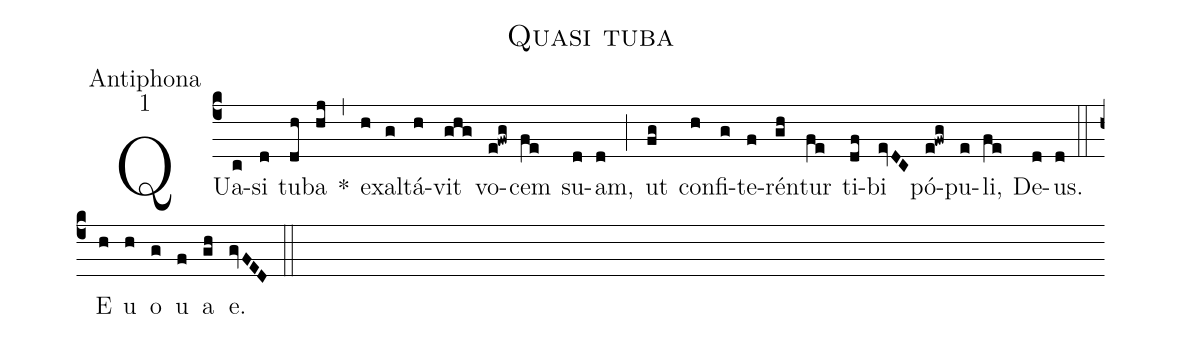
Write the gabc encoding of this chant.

name:Quasi tuba;
office-part:Antiphona;
mode:1;
%%
(c4) QUa(c)si(d) tu(dh)ba(hj) *(,) ex(h)al(g)tá(h)vit(ghg) vo(e!fwg)cem(fe) su(d)am,(d) (;) ut(fg) con(h)fi(g)te(f)rén(gh)tur(fe) ti(df)bi(evDC) pó(e!fwg)pu(e)li,(fe) De(d)us.(d) (::) E(h) u(h) o(g) u(f) a(gh) e.(gvFED) (::)
